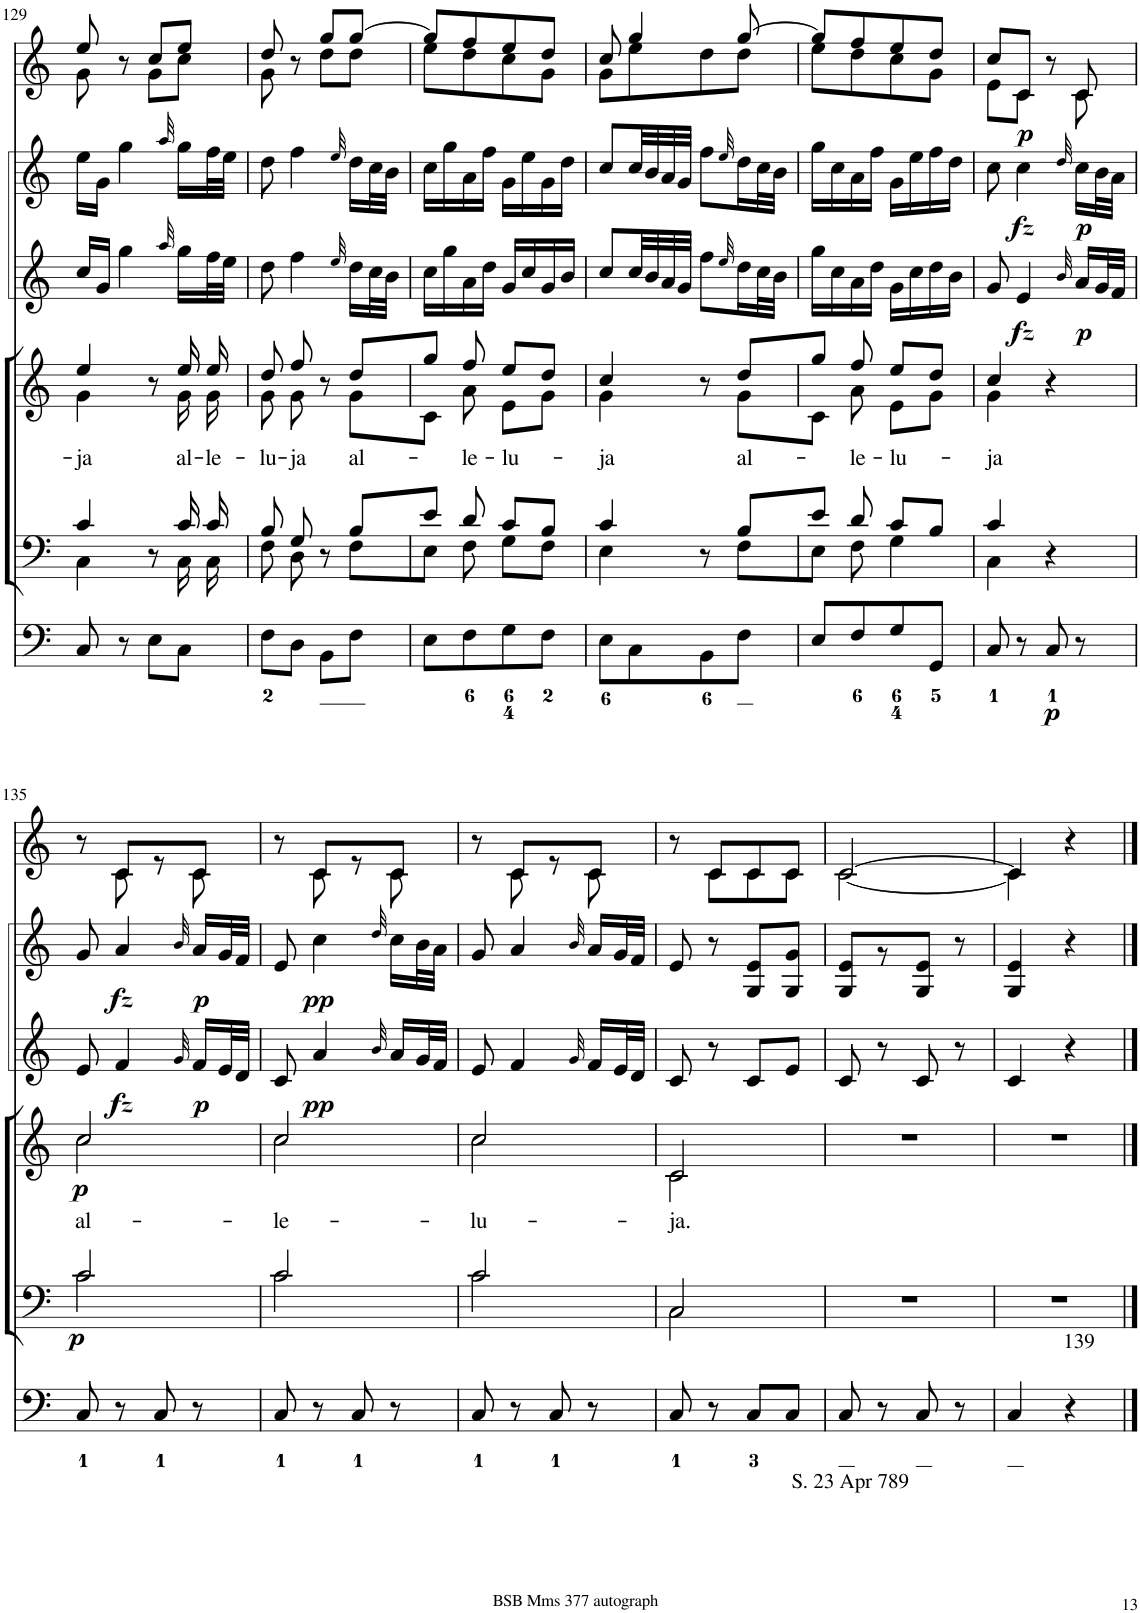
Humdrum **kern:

**kern	**dynam	**kern	**dynam	**kern	**text	**dynam	**kern	**dynam	**kern	**dynam	**kern	**dynam
*part6	*part6	*part5	*part5	*part4	*part4	*part4	*part3	*part3	*part2	*part2	*part1	*part1
*staff6	*staff6	*staff5	*staff5	*staff4	*staff4	*staff4	*staff3	*staff3	*staff2	*staff2	*staff1	*staff1
*I"Organ	*	*I"Voice	*	*I"Voice	*	*	*I"Violin	*	*I"Violini	*	*I"Clarini in C	*
*	*	*	*	*	*	*	*I'Vln	*	*I'Vln	*	*	*
!!LO:PB:g=z
*clefF4	*	*clefF4	*	*clefG2	*	*	*clefG2	*	*clefG2	*	*clefG2	*
*k[]	*	*k[]	*	*k[]	*	*	*k[]	*	*k[]	*	*k[]	*
*M2/4	*	*M2/4	*	*M2/4	*	*	*M2/4	*	*M2/4	*	*M2/4	*
=129	=129	=129	=129	=129	=129	=129	=129	=129	=129	=129	=129	=129
*	*	*^	*	*	*	*	*	*	*	*	*	*
!	!	!	!	!	!	!LO:LY:b	!	!	!	!	!	!	!
*	*	*	*	*	*^	*	*	*	*	*	*	*^	*
8C/	.	4c/	4C\	.	4ee/	4g\	-ja	.	16cc/LL	.	16ee\LL	.	8ee/	8g\	.
.	.	.	.	.	.	.	.	.	16g/JJ	.	16g\JJ	.	.	.	.
8r	.	.	.	.	.	.	.	.	4gg\	.	4gg\	.	8r	8ryy	.
8E\L	.	8r	8ryy	.	8r	8ryy	.	.	.	.	.	.	8cc/L	8g\L	.
.	.	.	.	.	.	.	.	.	32qaa/	.	32qaa/	.	.	.	.
!	!	!	!	!	!	!	!LO:LY:b	!	!	!	!	!	!	!	!
8C\J	.	16c/	16C\	.	16ee/	16g\	al-	.	16gg\LL	.	16gg\LL	.	8ee/J	8cc\J	.
!	!	!	!	!	!	!	!LO:LY:b	!	!	!	!	!	!	!	!
.	.	16c/	16C\	.	16ee/	16g\	-le-	.	32ff\L	.	32ff\L	.	.	.	.
.	.	.	.	.	.	.	.	.	32ee\JJJ	.	32ee\JJJ	.	.	.	.
=130	=130	=130	=130	=130	=130	=130	=130	=130	=130	=130	=130	=130	=130	=130	=130
!	!	!	!	!	!	!	!LO:LY:b	!	!	!	!	!	!	!	!
8F\L	.	8B/	8F\	.	8dd/	8g\	-lu-	.	8dd\	.	8dd\	.	8dd/	8g\	.
!	!	!	!	!	!	!	!LO:LY:b	!	!	!	!	!	!	!	!
8D\J	.	8G/	8D\	.	8ff/	8g\	-ja	.	4ff\	.	4ff\	.	8r	8ryy	.
8BB\L	.	8r	8ryy	.	8r	8ryy	.	.	.	.	.	.	8gg/L	8dd\L	.
.	.	.	.	.	.	.	.	.	32qee/	.	32qee/	.	.	.	.
!	!	!	!	!	!	!	!LO:LY:b	!	!	!	!	!	!	!	!
8F\J	.	8B/L	8F\L	.	8dd/L	8g\L	al-	.	16dd\LL	.	16dd\LL	.	[8gg/J	8dd\J	.
.	.	.	.	.	.	.	.	.	32cc\L	.	32cc\L	.	.	.	.
.	.	.	.	.	.	.	.	.	32b\JJJ	.	32b\JJJ	.	.	.	.
=131	=131	=131	=131	=131	=131	=131	=131	=131	=131	=131	=131	=131	=131	=131	=131
8E\L	.	8e/J	8E\J	.	8gg/J	8c\J	.	.	16cc\LL	.	16cc\LL	.	8gg/L]	8ee\L	.
.	.	.	.	.	.	.	.	.	16gg\	.	16gg\	.	.	.	.
!	!	!	!	!	!	!	!LO:LY:b	!	!	!	!	!	!	!	!
8F\	.	8d/	8F\	.	8ff/	8a\	-le-	.	16a\	.	16a\	.	8ff/	8dd\	.
.	.	.	.	.	.	.	.	.	16dd\JJ	.	16ff\JJ	.	.	.	.
!	!	!	!	!	!	!	!LO:LY:b	!	!	!	!	!	!	!	!
8G\	.	8c/L	8G\L	.	8ee/L	8e\L	-lu-	.	16g/LL	.	16g\LL	.	8ee/	8cc\	.
.	.	.	.	.	.	.	.	.	16cc/	.	16ee\	.	.	.	.
8F\J	.	8B/J	8F\J	.	8dd/J	8g\J	.	.	16g/	.	16g\	.	8dd/J	8g\J	.
.	.	.	.	.	.	.	.	.	16b/JJ	.	16dd\JJ	.	.	.	.
=132	=132	=132	=132	=132	=132	=132	=132	=132	=132	=132	=132	=132	=132	=132	=132
!	!	!	!	!	!	!	!LO:LY:b	!	!	!	!	!	!	!	!
8E\L	.	4c/	4E\	.	4cc/	4g\	-ja	.	8cc/L	.	8cc/L	.	8cc/	8g\L	.
8C\	.	.	.	.	.	.	.	.	32cc/LL	.	32cc/LL	.	4gg/	8ee\	.
.	.	.	.	.	.	.	.	.	32b/	.	32b/	.	.	.	.
.	.	.	.	.	.	.	.	.	32a/	.	32a/	.	.	.	.
.	.	.	.	.	.	.	.	.	32g/JJJ	.	32g/JJJ	.	.	.	.
8BB\	.	8r	8ryy	.	8r	8ryy	.	.	8ff\L	.	8ff\L	.	.	8dd\	.
.	.	.	.	.	.	.	.	.	32qee/	.	32qee/	.	.	.	.
!	!	!	!	!	!	!	!LO:LY:b	!	!	!	!	!	!	!	!
8F\J	.	8B/L	8F\L	.	8dd/L	8g\L	al-	.	16dd\L	.	16dd\L	.	[8gg/	8dd\J	.
.	.	.	.	.	.	.	.	.	32cc\L	.	32cc\L	.	.	.	.
.	.	.	.	.	.	.	.	.	32b\JJJ	.	32b\JJJ	.	.	.	.
=133	=133	=133	=133	=133	=133	=133	=133	=133	=133	=133	=133	=133	=133	=133	=133
8E/L	.	8e/J	8E\J	.	8gg/J	8c\J	.	.	16gg\LL	.	16gg\LL	.	8gg/L]	8ee\L	.
.	.	.	.	.	.	.	.	.	16cc\	.	16cc\	.	.	.	.
!	!	!	!	!	!	!	!LO:LY:b	!	!	!	!	!	!	!	!
8F/	.	8d/	8F\	.	8ff/	8a\	-le-	.	16a\	.	16a\	.	8ff/	8dd\	.
.	.	.	.	.	.	.	.	.	16dd\JJ	.	16ff\JJ	.	.	.	.
!	!	!	!	!	!	!	!LO:LY:b	!	!	!	!	!	!	!	!
8G/	.	8c/L	4G\	.	8ee/L	8e\L	-lu-	.	16g\LL	.	16g\LL	.	8ee/	8cc\	.
.	.	.	.	.	.	.	.	.	16cc\	.	16ee\	.	.	.	.
8GG/J	.	8B/J	.	.	8dd/J	8g\J	.	.	16dd\	.	16ff\	.	8dd/J	8g\J	.
.	.	.	.	.	.	.	.	.	16b\JJ	.	16dd\JJ	.	.	.	.
=134	=134	=134	=134	=134	=134	=134	=134	=134	=134	=134	=134	=134	=134	=134	=134
!	!	!	!	!	!	!	!LO:LY:b	!	!	!	!	!	!	!	!
8C/	.	4c/	4C\	.	4cc/	4g\	-ja	.	8g/	.	8cc\	.	8cc/L	8e\L	.
!	!	!	!	!	!	!	!	!	!	!LO:DY:b	!	!LO:DY:b	!	!	!LO:DY:b
8r	.	.	.	.	.	.	.	.	4e/	fz	4cc\	fz	8c/J	8c\J	p
!	!LO:DY:b	!	!	!	!	!	!	!	!	!	!	!	!	!	!
8C/	p	4r	4ryy	.	4r	4ryy	.	.	.	.	.	.	8r	8ryy	.
.	.	.	.	.	.	.	.	.	32qb/	.	32qdd/	.	.	.	.
!	!	!	!	!	!	!	!	!	!	!LO:DY:b	!	!LO:DY:b	!	!	!
8r	.	.	.	.	.	.	.	.	16a/LL	p	16cc\LL	p	8c/	8c\	.
.	.	.	.	.	.	.	.	.	32g/L	.	32b\L	.	.	.	.
.	.	.	.	.	.	.	.	.	32f/JJJ	.	32a\JJJ	.	.	.	.
!!LO:LB:g=z	!!
=135	=135	=135	=135	=135	=135	=135	=135	=135	=135	=135	=135	=135	=135	=135	=135
!	!	!	!	!LO:DY:b	!	!	!LO:LY:b	!LO:DY:b	!	!	!	!	!	!	!
8C/	.	2c/	2c\	p	2cc/	2cc\	al-	p	8e/	.	8g/	.	8r	8ryy	.
!	!	!	!	!	!	!	!	!	!	!LO:DY:b	!	!LO:DY:b	!	!	!
8r	.	.	.	.	.	.	.	.	4f/	fz	4a/	fz	8c/L	8c\	.
8C/	.	.	.	.	.	.	.	.	.	.	.	.	8r	8ryy	.
.	.	.	.	.	.	.	.	.	32qg/	.	32qb/	.	.	.	.
!	!	!	!	!	!	!	!	!	!	!LO:DY:b	!	!LO:DY:b	!	!	!
8r	.	.	.	.	.	.	.	.	16f/LL	p	16a/LL	p	8c/J	8c\	.
.	.	.	.	.	.	.	.	.	32e/L	.	32g/L	.	.	.	.
.	.	.	.	.	.	.	.	.	32d/JJJ	.	32f/JJJ	.	.	.	.
=136	=136	=136	=136	=136	=136	=136	=136	=136	=136	=136	=136	=136	=136	=136	=136
!	!	!	!	!	!	!	!LO:LY:b	!	!	!	!	!	!	!	!
8C/	.	2c/	2c\	.	2cc/	2cc\	-le-	.	8c/	.	8e/	.	8r	8ryy	.
!	!	!	!	!	!	!	!	!	!	!LO:DY:b	!	!LO:DY:b	!	!	!
8r	.	.	.	.	.	.	.	.	4a/	pp	4cc\	pp	8c/L	8c\	.
8C/	.	.	.	.	.	.	.	.	.	.	.	.	8r	8ryy	.
.	.	.	.	.	.	.	.	.	32qb/	.	32qdd/	.	.	.	.
8r	.	.	.	.	.	.	.	.	16a/LL	.	16cc\LL	.	8c/J	8c\	.
.	.	.	.	.	.	.	.	.	32g/L	.	32b\L	.	.	.	.
.	.	.	.	.	.	.	.	.	32f/JJJ	.	32a\JJJ	.	.	.	.
=137	=137	=137	=137	=137	=137	=137	=137	=137	=137	=137	=137	=137	=137	=137	=137
!	!	!	!	!	!	!	!LO:LY:b	!	!	!	!	!	!	!	!
8C/	.	2c/	2c\	.	2cc/	2cc\	-lu-	.	8e/	.	8g/	.	8r	8ryy	.
8r	.	.	.	.	.	.	.	.	4f/	.	4a/	.	8c/L	8c\	.
8C/	.	.	.	.	.	.	.	.	.	.	.	.	8r	8ryy	.
.	.	.	.	.	.	.	.	.	32qg/	.	32qb/	.	.	.	.
8r	.	.	.	.	.	.	.	.	16f/LL	.	16a/LL	.	8c/J	8c\	.
.	.	.	.	.	.	.	.	.	32e/L	.	32g/L	.	.	.	.
.	.	.	.	.	.	.	.	.	32d/JJJ	.	32f/JJJ	.	.	.	.
=138	=138	=138	=138	=138	=138	=138	=138	=138	=138	=138	=138	=138	=138	=138	=138
!	!	!	!	!	!	!	!LO:LY:b	!	!	!	!	!	!	!	!
8C/	.	2C/	2C\	.	2c/	2c\	-ja.	.	8c/	.	8e/	.	8r	8ryy	.
8r	.	.	.	.	.	.	.	.	8r	.	8r	.	8c/L	8c\L	.
8C/L	.	.	.	.	.	.	.	.	8c/L	.	8G/ 8e/L	.	8c/	8c\	.
8C/J	.	.	.	.	.	.	.	.	8e/J	.	8G/ 8g/J	.	8c/J	8c\J	.
*	*	*v	*v	*	*	*	*	*	*	*	*	*	*	*	*
*	*	*	*	*v	*v	*	*	*	*	*	*	*	*	*
=139	=139	=139	=139	=139	=139	=139	=139	=139	=139	=139	=139	=139	=139
8C/	.	2r	.	2r	.	.	8c/	.	8G/ 8e/L	.	[2c/	[2c\	.
8r	.	.	.	.	.	.	8r	.	8r	.	.	.	.
8C/	.	.	.	.	.	.	8c/	.	8G/ 8e/J	.	.	.	.
8r	.	.	.	.	.	.	8r	.	8r	.	.	.	.
=140	=140	=140	=140	=140	=140	=140	=140	=140	=140	=140	=140	=140	=140
!LO:TX:b:t=S. 23 Apr 789	!	!	!	!	!	!	!	!	!	!	!	!	!
4C/	.	2r	.	2r	.	.	4c/	.	4G/ 4e/	.	4c/]	4c\]	.
!LO:TX:a:t=139	!	!	!	!	!	!	!	!	!	!	!	!	!
4r	.	.	.	.	.	.	4r	.	4r	.	4r	4ryy	.
*	*	*	*	*	*	*	*	*	*	*	*v	*v	*
==	==	==	==	==	==	==	==	==	==	==	==	==
*-	*-	*-	*-	*-	*-	*-	*-	*-	*-	*-	*-	*-
